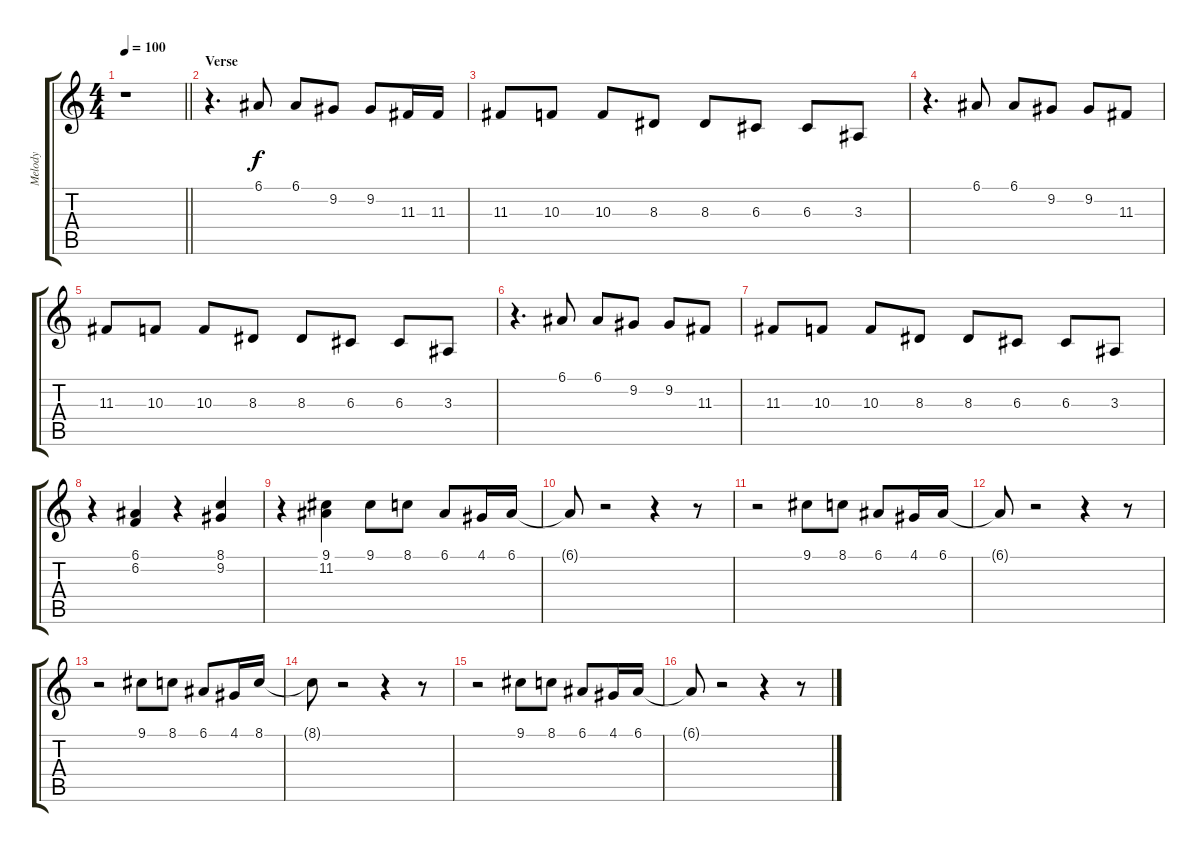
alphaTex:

\track ("Melody" "Melody") {instrument flute}
\staff {score tabs}
\tuning (E4 B3 G3 D3 A2 E2) {hide}
\ts (4 4)
\tempo 100
\clef g2
\barLineRight lightlight
\ks c
r.1{dy f} |
\section ("" "Verse")
r.4{d} 6.1.8 6.1.8 9.2.8 9.2.8 11.3.16 11.3.16 |
11.3.8 10.3.8 10.3.8 8.3.8 8.3.8 6.3.8 6.3.8 3.3.8 |
r.4{d} 6.1.8 6.1.8 9.2.8 9.2.8 11.3.8 |
11.3.8 10.3.8 10.3.8 8.3.8 8.3.8 6.3.8 6.3.8 3.3.8 |
r.4{d} 6.1.8 6.1.8 9.2.8 9.2.8 11.3.8 |
11.3.8 10.3.8 10.3.8 8.3.8 8.3.8 6.3.8 6.3.8 3.3.8 |
r.4 (6.1 6.2).4 r.4 (8.1 9.2).4 |
r.4 (9.1 11.2).4 9.1.8 8.1.8 6.1.8 4.1.16 6.1.16 |
6.1{t}.8 r.2 r.4 r.8 |
r.2 9.1.8 8.1.8 6.1.8 4.1.16 6.1.16 |
6.1{t}.8 r.2 r.4 r.8 |
r.2 9.1.8 8.1.8 6.1.8 4.1.16 8.1.16 |
8.1{t}.8 r.2 r.4 r.8 |
r.2 9.1.8 8.1.8 6.1.8 4.1.16 6.1.16 |
6.1{t}.8 r.2 r.4 r.8
